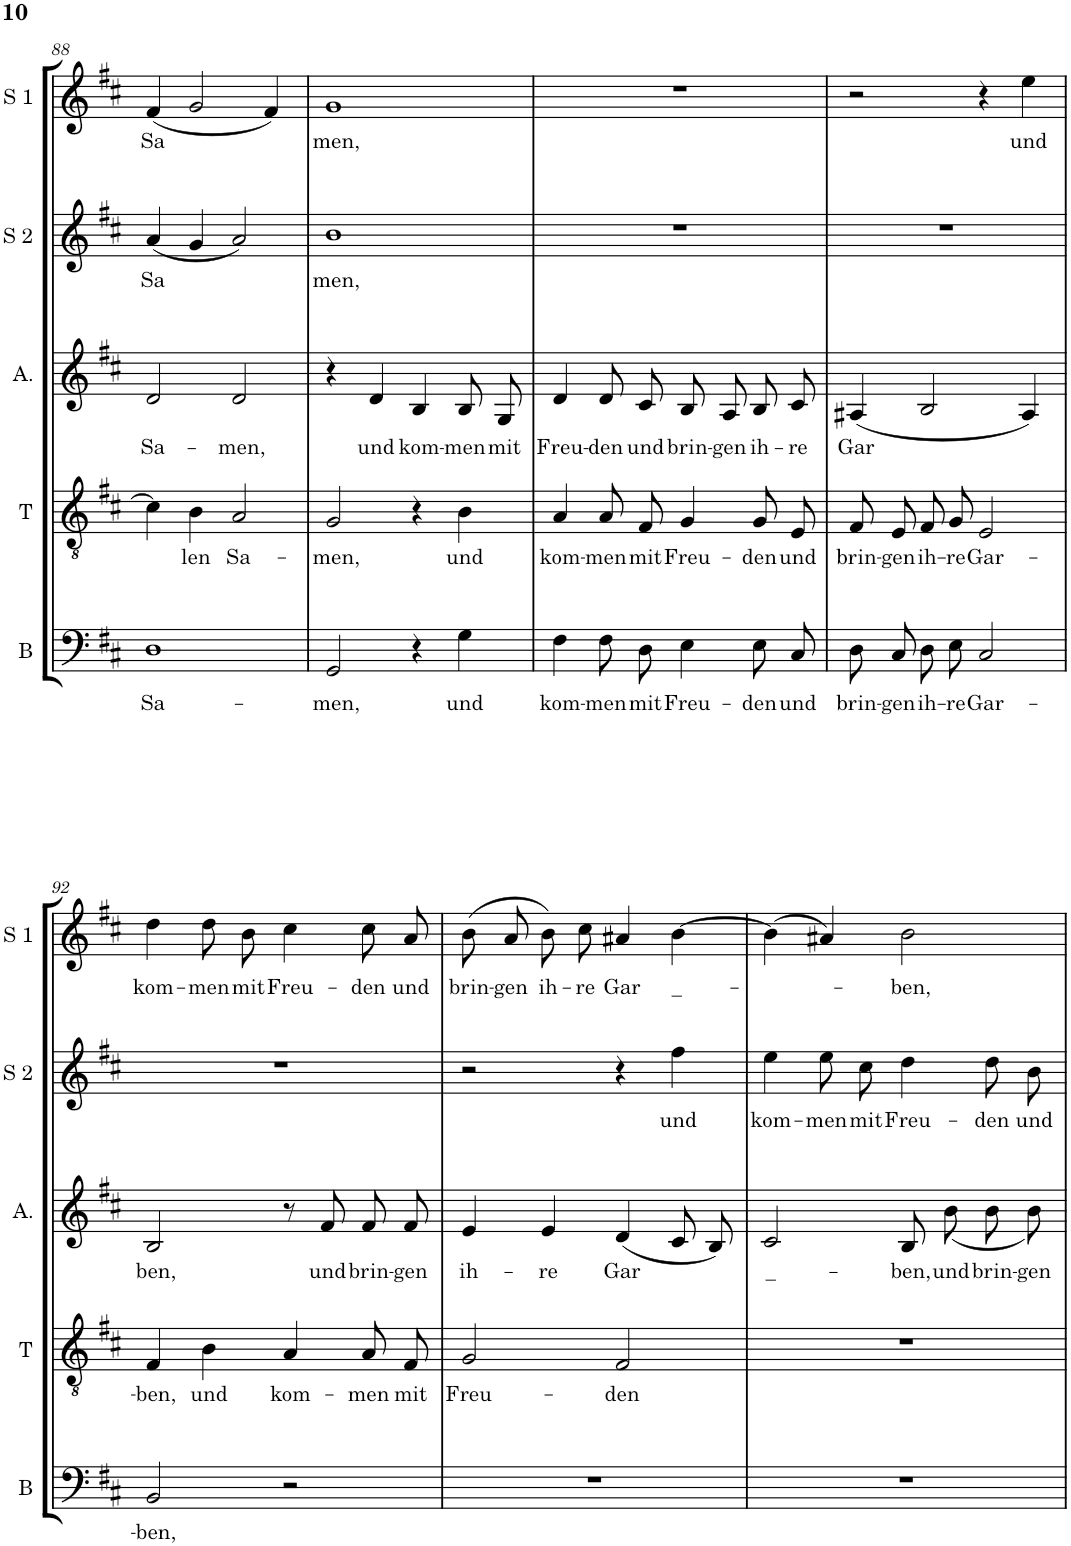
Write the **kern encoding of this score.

**kern	**text	**kern	**text	**kern	**text	**kern	**text	**kern	**text
*part5	*part5	*part4	*part4	*part3	*part3	*part2	*part2	*part1	*part1
*staff5	*staff5	*staff4	*staff4	*staff3	*staff3	*staff2	*staff2	*staff1	*staff1
*I"Baß	*	*I"Tenor	*	*I"Alt	*	*I"Sopran 2	*	*I"Sopran 1	*
*I'B	*	*I'T	*	*I'A.	*	*I'S 2	*	*I'S 1	*
!!LO:PB:g=z
*clefF4	*	*clefGv2	*	*clefG2	*	*clefG2	*	*clefG2	*
*k[f#c#]	*	*k[f#c#]	*	*k[f#c#]	*	*k[f#c#]	*	*k[f#c#]	*
*D:	*	*D:	*	*D:	*	*D:	*	*D:	*
*M2/2	*	*M2/2	*	*M2/2	*	*M2/2	*	*M2/2	*
*met(c|)	*	*met(c|)	*	*met(c|)	*	*met(c|)	*	*met(c|)	*
=88	=88	=88	=88	=88	=88	=88	=88	=88	=88
!	!LO:LY:b	!	!	!	!LO:LY:b	!	!LO:LY:b	!	!LO:LY:b
1D	Sa-	4c\]	.	2d/	Sa-	(<4a/	Sa	(<4f#/	Sa
!	!	!	!LO:LY:b	!	!	!	!	!	!
.	.	4B\	len	.	.	4g/	.	2g/	.
!	!	!	!LO:LY:b	!	!LO:LY:b	!	!	!	!
.	.	2A/	Sa-	2d/	-men,	2a/)	.	.	.
.	.	.	.	.	.	.	.	4f#/)	.
=89	=89	=89	=89	=89	=89	=89	=89	=89	=89
!	!LO:LY:b	!	!LO:LY:b	!	!	!	!LO:LY:b	!	!LO:LY:b
2GG/	-men,	2G/	-men,	4r	.	1b	men,	1g	men,
!	!	!	!	!	!LO:LY:b	!	!	!	!
.	.	.	.	4d/	und	.	.	.	.
!	!	!	!	!	!LO:LY:b	!	!	!	!
4r	.	4r	.	4B/	kom-	.	.	.	.
!	!LO:LY:b	!	!LO:LY:b	!	!LO:LY:b	!	!	!	!
4G\	und	4B\	und	8B/L	-men	.	.	.	.
!	!	!	!	!	!LO:LY:b	!	!	!	!
.	.	.	.	8G/J	mit	.	.	.	.
=90	=90	=90	=90	=90	=90	=90	=90	=90	=90
!	!LO:LY:b	!	!LO:LY:b	!	!LO:LY:b	!	!	!	!
4F#\	kom-	4A/	kom-	4d/	Freu-	1r	.	1r	.
!	!LO:LY:b	!	!LO:LY:b	!	!LO:LY:b	!	!	!	!
8F#\L	-men	8A/L	-men	8d/L	-den	.	.	.	.
!	!LO:LY:b	!	!LO:LY:b	!	!LO:LY:b	!	!	!	!
8D\J	mit	8F#/J	mit	8c#/J	und	.	.	.	.
!	!LO:LY:b	!	!LO:LY:b	!	!LO:LY:b	!	!	!	!
4E\	Freu-	4G/	Freu-	8B/L	brin-	.	.	.	.
!	!	!	!	!	!LO:LY:b	!	!	!	!
.	.	.	.	8A/	-gen	.	.	.	.
!	!LO:LY:b	!	!LO:LY:b	!	!LO:LY:b	!	!	!	!
8E\L	-den	8G/L	-den	8B/	ih-	.	.	.	.
!	!LO:LY:b	!	!LO:LY:b	!	!LO:LY:b	!	!	!	!
8C#\J	und	8E/J	und	8c#/J	-re	.	.	.	.
=91	=91	=91	=91	=91	=91	=91	=91	=91	=91
!	!LO:LY:b	!	!LO:LY:b	!	!LO:LY:b	!	!	!	!
8D\L	brin-	8F#/L	brin-	(<4A#X/	Gar	1r	.	2r	.
!	!LO:LY:b	!	!LO:LY:b	!	!	!	!	!	!
8C#\	-gen	8E/	-gen	.	.	.	.	.	.
!	!LO:LY:b	!	!LO:LY:b	!	!	!	!	!	!
8D\	ih-	8F#/	ih-	2B/	.	.	.	.	.
!	!LO:LY:b	!	!LO:LY:b	!	!	!	!	!	!
8E\J	-re	8G/J	-re	.	.	.	.	.	.
!	!LO:LY:b	!	!LO:LY:b	!	!	!	!	!	!
2C#/	Gar-	2E/	Gar-	.	.	.	.	4r	.
!	!	!	!	!	!	!	!	!	!LO:LY:b
.	.	.	.	4A#/)	.	.	.	4ee\	und
!!LO:LB:g=z
=92	=92	=92	=92	=92	=92	=92	=92	=92	=92
!	!LO:LY:b	!	!LO:LY:b	!	!LO:LY:b	!	!	!	!LO:LY:b
2BB/	-ben,	4F#/	-ben,	2B/	ben,	1r	.	4dd\	kom-
!	!	!	!LO:LY:b	!	!	!	!	!	!LO:LY:b
.	.	4B\	und	.	.	.	.	8dd\L	-men
!	!	!	!	!	!	!	!	!	!LO:LY:b
.	.	.	.	.	.	.	.	8b\J	mit
!	!	!	!LO:LY:b	!	!	!	!	!	!LO:LY:b
2r	.	4A/	kom-	8r	.	.	.	4cc#\	Freu-
!	!	!	!	!	!LO:LY:b	!	!	!	!
.	.	.	.	8f#/L	und	.	.	.	.
!	!	!	!LO:LY:b	!	!LO:LY:b	!	!	!	!LO:LY:b
.	.	8A/L	-men	8f#/	brin-	.	.	8cc#\L	-den
!	!	!	!LO:LY:b	!	!LO:LY:b	!	!	!	!LO:LY:b
.	.	8F#/J	mit	8f#/J	-gen	.	.	8a\J	und
=93	=93	=93	=93	=93	=93	=93	=93	=93	=93
!	!	!	!LO:LY:b	!	!LO:LY:b	!	!	!	!LO:LY:b
1r	.	2G/	Freu-	4e/	ih-	2r	.	(>8b\L	brin-
!	!	!	!	!	!	!	!	!	!LO:LY:b
.	.	.	.	.	.	.	.	8a\	-gen
!	!	!	!	!	!LO:LY:b	!	!	!	!LO:LY:b
.	.	.	.	4e/	-re	.	.	8b\)	ih-
!	!	!	!	!	!	!	!	!	!LO:LY:b
.	.	.	.	.	.	.	.	8cc#\J	-re
!	!	!	!LO:LY:b	!	!LO:LY:b	!	!	!	!LO:LY:b
.	.	2F#/	-den	(<4d/	Gar	4r	.	4a#X/	Gar
!	!	!	!	!	!	!	!LO:LY:b	!	!LO:LY:b
.	.	.	.	8c#/L	.	4ff#\	und	[4b\	_-
.	.	.	.	8B/J)	.	.	.	.	.
=94	=94	=94	=94	=94	=94	=94	=94	=94	=94
!	!	!	!	!	!LO:LY:b	!	!LO:LY:b	!	!
1r	.	1r	.	2c#/	_-	4ee\	kom-	(>4b\]	.
!	!	!	!	!	!	!	!LO:LY:b	!	!
.	.	.	.	.	.	8ee\L	-men	4a#X/)	.
!	!	!	!	!	!	!	!LO:LY:b	!	!
.	.	.	.	.	.	8cc#\J	mit	.	.
!	!	!	!	!	!LO:LY:b	!	!LO:LY:b	!	!LO:LY:b
.	.	.	.	8B/L	-ben,	4dd\	Freu-	2b\	-ben,
!	!	!	!	!	!LO:LY:b	!	!	!	!
.	.	.	.	(<8b/	und	.	.	.	.
!	!	!	!	!	!LO:LY:b	!	!LO:LY:b	!	!
.	.	.	.	8b/	brin-	8dd\L	-den	.	.
!	!	!	!	!	!LO:LY:b	!	!LO:LY:b	!	!
.	.	.	.	8b/J)	-gen	8b\J	und	.	.
=	=	=	=	=	=	=	=	=	=
*-	*-	*-	*-	*-	*-	*-	*-	*-	*-
